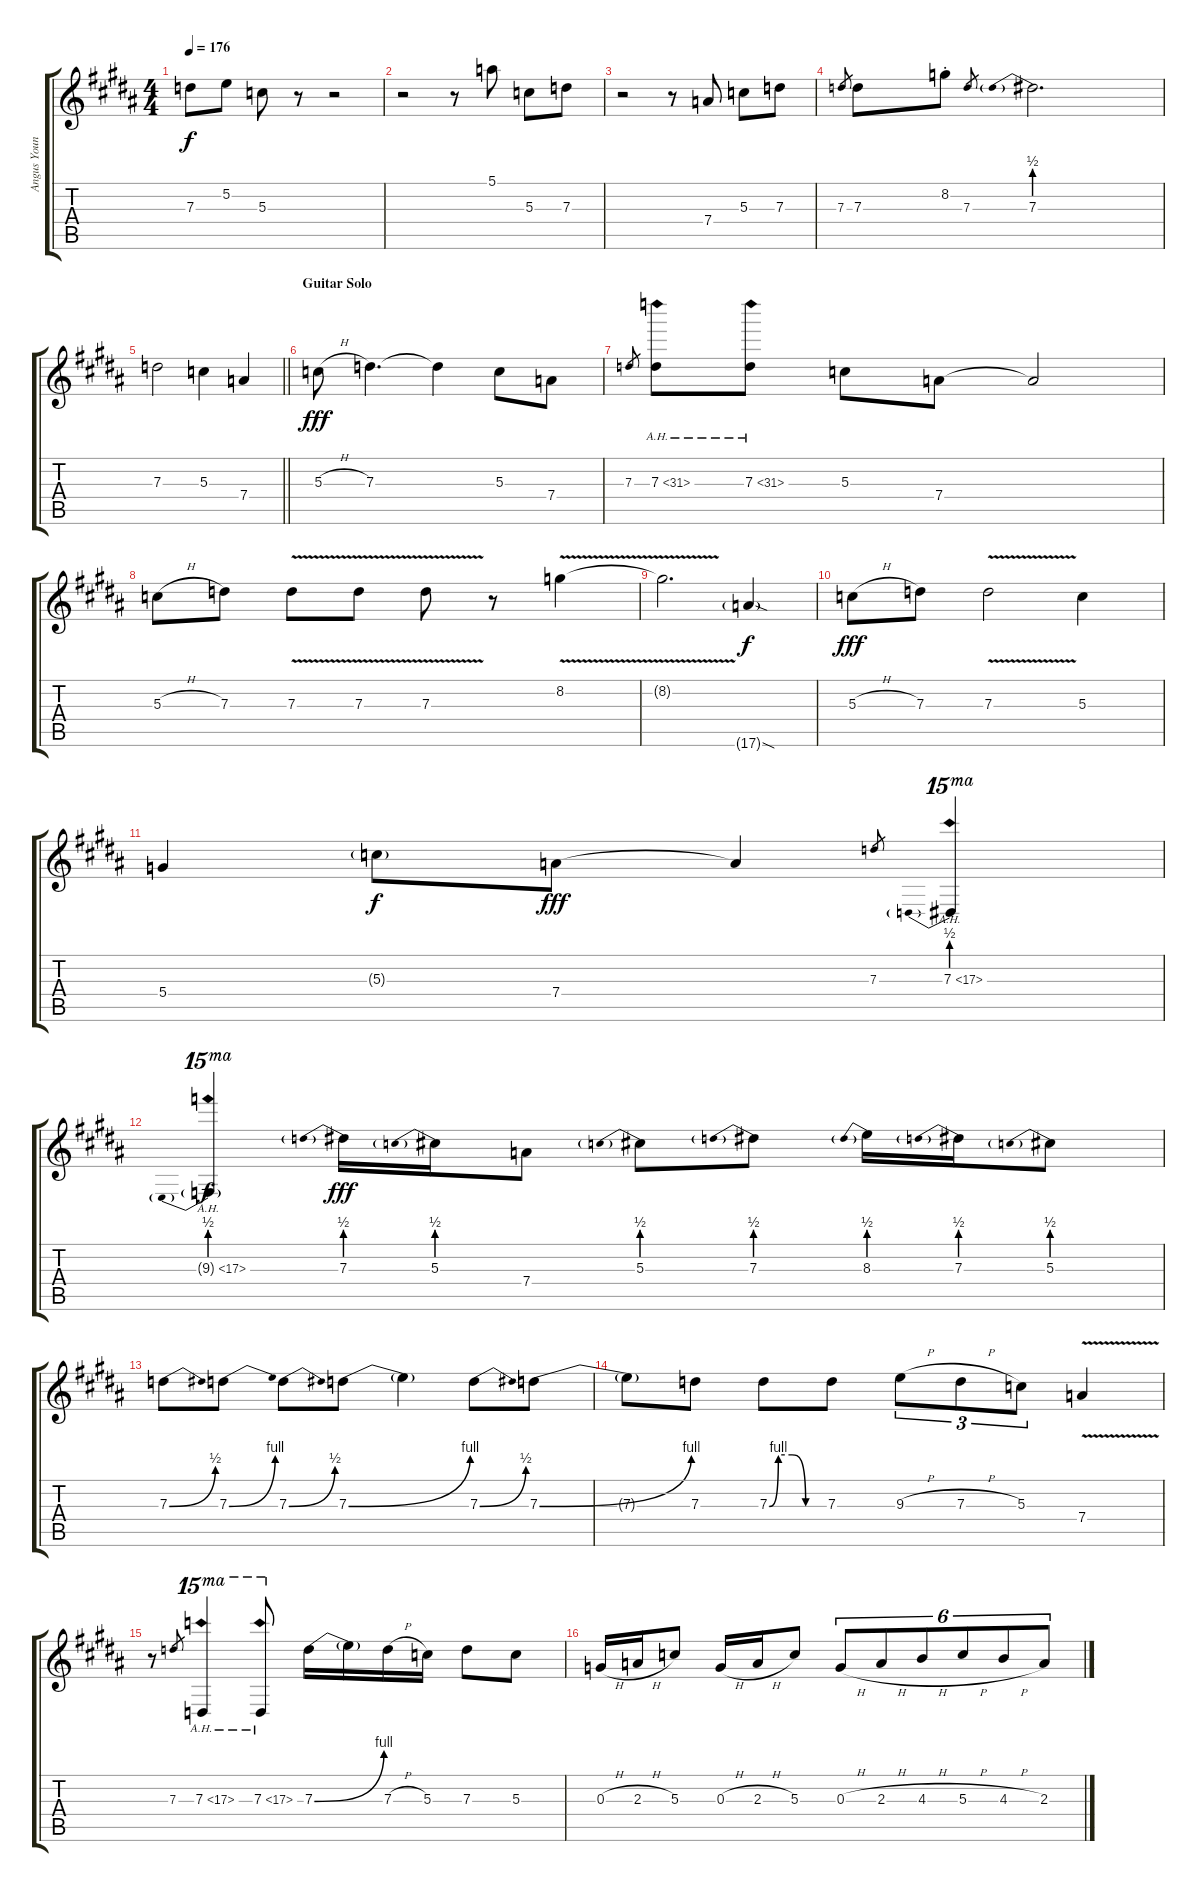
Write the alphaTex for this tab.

\track ("Angus Young" "Angus Youn") {instrument distortionguitar}
\staff {score tabs}
\tuning (E4 B3 G3 D3 A2 E2) {hide}
\ts (4 4)
\tempo 176
\clef g2
\ks b
7.3.8{dy f} 5.2.8 5.3.8 r.8 r.2 |
\ks g#minor
r.2 r.8 5.1.8 5.3.8 7.3.8 |
\ks b
r.2 r.8 7.4.8 5.3.8 7.3.8 |
\ks g#minor
7.3.8{gr} 7.3.8 8.2{st}.8 7.3.8{gr} 7.3{be (prebend 0 2 60 2)}.2{d} |
\barLineRight lightlight
\ks b
7.3.2 5.3.4 7.4.4 |
\section ("" "Guitar Solo")
\ks g#minor
5.3{h}.8{dy fff} 7.3.4{d} 7.3{t}.4 5.3.8 7.4.8 |
7.3.8{gr} 7.3{ah 24}.8 7.3{ah 24}.8 5.3.8 7.4.8 7.4{t}.2 |
\ks b
5.3{h}.8 7.3.8 7.3{v}.8 7.3{v}.8 7.3{v}.8 r.8 8.2{v}.4 |
\ks g#minor
8.2{v t}.2{d} 17.6{sod g}.4{dy f} |
\ks b
5.3{h}.8{dy fff} 7.3.8 7.3{v}.2 5.3.4 |
\ks g#minor
5.4.4 5.3{g}.8{dy f} 7.4.8{dy fff} 7.4{t}.4 7.3.8{gr} 7.3{be (prebend 0 2 60 2) ah 10}.4{ot 15ma} |
9.3{be (prebend 0 2 60 2) ah 8 g}.4{ot 15ma dy f} 7.3{be (prebend 0 2 60 2)}.16{dy fff} 5.3{be (prebend 0 2 60 2)}.16 7.4.8 5.3{be (prebend 0 2 60 2)}.8 7.3{be (prebend 0 2 60 2)}.8 8.3{be (prebend 0 2 60 2)}.16 7.3{be (prebend 0 2 60 2)}.16 5.3{be (prebend 0 2 60 2)}.8 |
\ks b
7.3{be (bend 0 0 60 2)}.8 7.3{be (bend 0 0 60 4)}.8 7.3{be (bend 0 0 60 2)}.8 7.3{be (bend 0 0 60 4)}.8 7.3{t}.4 7.3{be (bend 0 0 60 2)}.8 7.3{be (bend 0 0 60 4)}.8 |
\ks g#minor
7.3{t}.8 7.3.8 7.3{be (custom 0 0 10 4 25 4 40 0 60 0)}.8 7.3.8 9.3{h}.8{tu (3 2)} 7.3{h}.8{tu (3 2)} 5.3.8{tu (3 2)} 7.4{v}.4 |
r.8 7.3.8{gr} 7.3{ah 10}.4{ot 15ma} 7.3{ah 10}.8{ot 15ma} 7.3{be (bend 0 0 60 4)}.16 7.3{t}.16 7.3{h}.16 5.3.16 7.3.8 5.3.8 |
\ks b
0.3{h}.16 2.3{h}.16 5.3.8 0.3{h}.16 2.3{h}.16 5.3.8 0.3{h}.8{tu (6 4)} 2.3{h}.8{tu (6 4)} 4.3{h}.8{tu (6 4)} 5.3{h}.8{tu (6 4)} 4.3{h}.8{tu (6 4)} 2.3.8{tu (6 4)}
